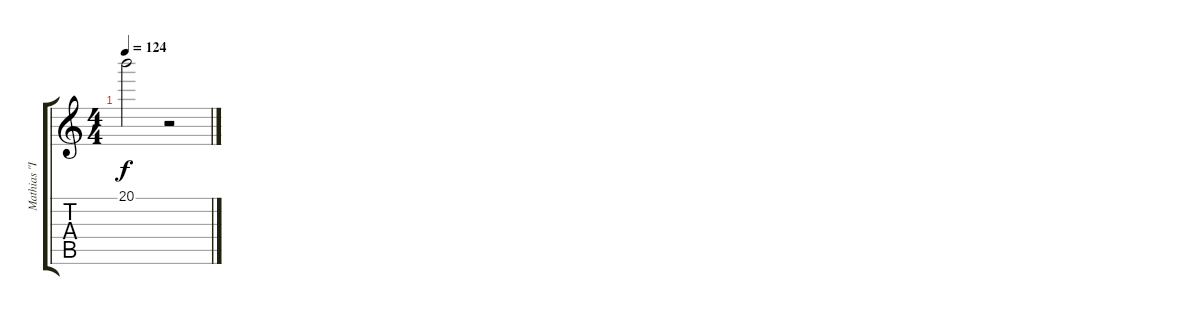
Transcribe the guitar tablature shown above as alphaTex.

\track ("Mathias \"IA\" Eklund" "Mathias \"I") {instrument distortionguitar}
\staff {score tabs}
\tuning (Eb4 Bb3 Gb3 Db3 Ab2 Db2) {hide}
\ts (4 4)
\tempo 124
\clef g2
\ks c
20.1{t}.2{dy f} r.2
